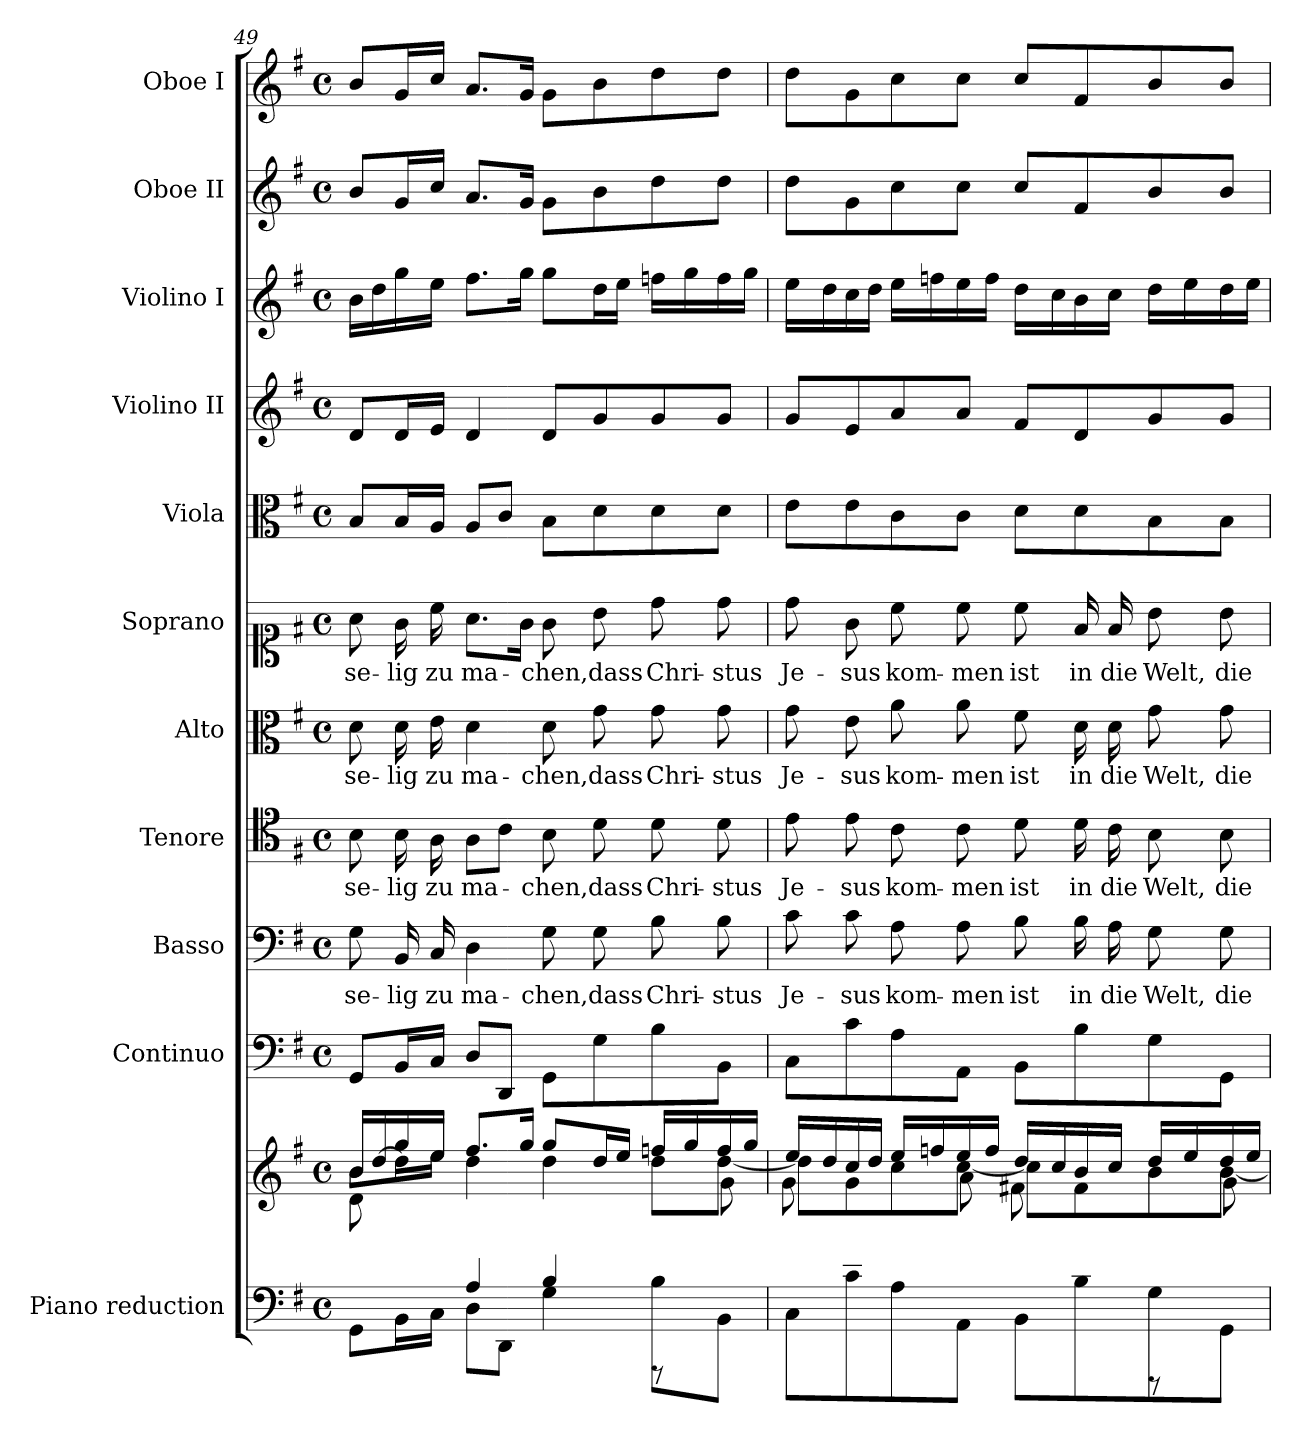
**kern	**kern	**kern	**kern	**text	**kern	**text	**kern	**text	**kern	**text	**kern	**kern	**kern	**kern	**kern
*part11	*part11	*part10	*part9	*part9	*part8	*part8	*part7	*part7	*part6	*part6	*part5	*part4	*part3	*part2	*part1
*staff12	*staff11	*staff10	*staff9	*staff9	*staff8	*staff8	*staff7	*staff7	*staff6	*staff6	*staff5	*staff4	*staff3	*staff2	*staff1
*I"Piano reduction	*	*I"Continuo	*I"Basso	*	*I"Tenore	*	*I"Alto	*	*I"Soprano	*	*I"Viola	*I"Violino II	*I"Violino I	*I"Oboe II	*I"Oboe I
*I'Pno	*	*	*	*	*	*	*	*	*	*	*	*	*	*I'Ob	*I'Ob
*clefF4	*clefG2	*clefF4	*clefF4	*	*clefC4	*	*clefC3	*	*clefC1	*	*clefC3	*clefG2	*clefG2	*clefG2	*clefG2
*k[f#]	*k[f#]	*k[f#]	*k[f#]	*	*k[f#]	*	*k[f#]	*	*k[f#]	*	*k[f#]	*k[f#]	*k[f#]	*k[f#]	*k[f#]
*M4/4	*M4/4	*M4/4	*M4/4	*	*M4/4	*	*M4/4	*	*M4/4	*	*M4/4	*M4/4	*M4/4	*M4/4	*M4/4
*met(c)	*met(c)	*met(c)	*met(c)	*	*met(c)	*	*met(c)	*	*met(c)	*	*met(c)	*met(c)	*met(c)	*met(c)	*met(c)
=49	=49	=49	=49	=49	=49	=49	=49	=49	=49	=49	=49	=49	=49	=49	=49
*^	*^	*	*	*	*	*	*	*	*	*	*	*	*	*	*
*	*	*	*^	*	*	*	*	*	*	*	*	*	*	*	*	*	*
!	!	!	!	!	!	!	!LO:LY:b	!	!LO:LY:b	!	!LO:LY:b	!	!LO:LY:b	!	!	!	!	!
8ryy	8GG\L	16b/LL	8b\L	8d\L	8GG/L	8G\	se-	8B\	se-	8d\	se-	8a\	se-	8B/L	8d/L	16b\LL	8b/L	8b/L
.	.	[16dd/	.	.	.	.	.	.	.	.	.	.	.	.	.	16dd\	.	.
!	!	!	!	!	!	!	!LO:LY:b	!	!LO:LY:b	!	!LO:LY:b	!	!LO:LY:b	!	!	!	!	!
16B/L	16BB\L	16gg/	16dd\L]	2.ryy	16BB/L	16BB/	-lig	16B\	-lig	16d\	-lig	16g\	-lig	16B/L	16d/L	16gg\	16g/L	16g/L
!	!	!	!	!	!	!	!LO:LY:b	!	!LO:LY:b	!	!LO:LY:b	!	!LO:LY:b	!	!	!	!	!
16A/JJ	16C\JJ	16ee/JJ	16ee\JJ	.	16C/JJ	16C/	zu	16A\	zu	16e\	zu	16cc\	zu	16A/JJ	16e/JJ	16ee\JJ	16cc/JJ	16cc/JJ
!	!	!	!	!	!	!	!LO:LY:b	!	!LO:LY:b	!	!LO:LY:b	!	!LO:LY:b	!	!	!	!	!
4A/	8D\L	8.ff#/L	4dd\	.	8D/L	4D\	ma-	8A\L	ma-	4d\	ma-	8.a\L	ma-	8A/L	4d/	8.ff#\L	8.a/L	8.a/L
.	8DD\J	.	.	.	8DD/J	.	.	8c\J	.	.	.	.	.	8c/J	.	.	.	.
.	.	16gg/Jk	.	.	.	.	.	.	.	.	.	16g\Jk	.	.	.	16gg\Jk	16g/Jk	16g/Jk
!	!	!	!	!	!	!	!LO:LY:b	!	!LO:LY:b	!	!LO:LY:b	!	!LO:LY:b	!	!	!	!	!
4B/	4G\	8gg/L	4dd\	.	8GG\L	8G\	-chen,	8B\	-chen,	8d\	-chen,	8g\	-chen,	8B\L	8d/L	8gg\L	8g\L	8g\L
!	!	!	!	!	!	!	!LO:LY:b	!	!LO:LY:b	!	!LO:LY:b	!	!LO:LY:b	!	!	!	!	!
.	.	16dd/L	.	.	8G\	8G\	dass	8d\	dass	8g\	dass	8b\	dass	8d\	8g/	16dd\L	8b\	8b\
.	.	16ee/JJ	.	.	.	.	.	.	.	.	.	.	.	.	.	16ee\JJ	.	.
!	!	!	!	!	!	!	!LO:LY:b	!	!LO:LY:b	!	!LO:LY:b	!	!LO:LY:b	!	!	!	!	!
8rFFF	8B\L	16ffn/LL	8dd\L	.	8B\	8B\	Chri-	8d\	Chri-	8g\	Chri-	8dd\	Chri-	8d\	8g/	16ffn\LL	8dd\	8dd\
.	.	16gg/	.	.	.	.	.	.	.	.	.	.	.	.	.	16gg\	.	.
!	!	!	!	!	!	!	!LO:LY:b	!	!LO:LY:b	!	!LO:LY:b	!	!LO:LY:b	!	!	!	!	!
8ryy	8BB\J	16ff/	[8dd\J	8g\	8BB\J	8B\	-stus	8d\	-stus	8g\	-stus	8dd\	-stus	8d\J	8g/J	16ff\	8dd\J	8dd\J
.	.	16gg/JJ	.	.	.	.	.	.	.	.	.	.	.	.	.	16gg\JJ	.	.
=50	=50	=50	=50	=50	=50	=50	=50	=50	=50	=50	=50	=50	=50	=50	=50	=50	=50	=50
!	!	!	!	!	!	!	!LO:LY:b	!	!LO:LY:b	!	!LO:LY:b	!	!LO:LY:b	!	!	!	!	!
8ryy	8C\L	16ee/LL	8dd\L]	8g\L	8C\L	8c\	Je-	8e\	Je-	8g\	Je-	8dd\	Je-	8e\L	8g/L	16ee\LL	8dd\L	8dd\L
.	.	16dd/	.	.	.	.	.	.	.	.	.	.	.	.	.	16dd\	.	.
!	!	!	!	!	!	!	!LO:LY:b	!	!LO:LY:b	!	!LO:LY:b	!	!LO:LY:b	!	!	!	!	!
8e/J	8c\	16cc/	8g\	4ryy	8c\	8c\	-sus	8e\	-sus	8e\	-sus	8g\	-sus	8e\	8e/	16cc\	8g\	8g\
.	.	16dd/JJ	.	.	.	.	.	.	.	.	.	.	.	.	.	16dd\JJ	.	.
!	!	!	!	!	!	!	!LO:LY:b	!	!LO:LY:b	!	!LO:LY:b	!	!LO:LY:b	!	!	!	!	!
8rDDD	8A\	16ee/LL	8cc\	.	8A\	8A\	kom-	8c\	kom-	8a\	kom-	8cc\	kom-	8c\	8a/	16ee\LL	8cc\	8cc\
.	.	16ffn/	.	.	.	.	.	.	.	.	.	.	.	.	.	16ffn\	.	.
!	!	!	!	!	!	!	!LO:LY:b	!	!LO:LY:b	!	!LO:LY:b	!	!LO:LY:b	!	!	!	!	!
4ryy	8AA\J	16ee/	[8cc\J	8a\	8AA\J	8A\	-men	8c\	-men	8a\	-men	8cc\	-men	8c\J	8a/J	16ee\	8cc\J	8cc\J
.	.	16ff/JJ	.	.	.	.	.	.	.	.	.	.	.	.	.	16ff\JJ	.	.
!	!	!	!	!	!	!	!LO:LY:b	!	!LO:LY:b	!	!LO:LY:b	!	!LO:LY:b	!	!	!	!	!
.	8BB\L	16dd/LL	8cc\L]	8f#X\L	8BB\L	8B\	ist	8d\	ist	8f#\	ist	8cc\	ist	8d\L	8f#/L	16dd\LL	8cc/L	8cc/L
.	.	16cc/	.	.	.	.	.	.	.	.	.	.	.	.	.	16cc\	.	.
!	!	!	!	!	!	!	!LO:LY:b	!	!LO:LY:b	!	!LO:LY:b	!	!LO:LY:b	!	!	!	!	!
8d/J	8B\	16b/	8f#\	4ryy	8B\	16B\	in	16d\	in	16d\	in	16f#/	in	8d\	8d/	16b\	8f#/	8f#/
!	!	!	!	!	!	!	!LO:LY:b	!	!LO:LY:b	!	!LO:LY:b	!	!LO:LY:b	!	!	!	!	!
.	.	16cc/JJ	.	.	.	16A\	die	16c\	die	16d\	die	16f#/	die	.	.	16cc\JJ	.	.
!	!	!	!	!	!	!	!LO:LY:b	!	!LO:LY:b	!	!LO:LY:b	!	!LO:LY:b	!	!	!	!	!
8rDDD	8G\	16dd/LL	8b\	.	8G\	8G\	Welt,	8B\	Welt,	8g\	Welt,	8b\	Welt,	8B\	8g/	16dd\LL	8b/	8b/
.	.	16ee/	.	.	.	.	.	.	.	.	.	.	.	.	.	16ee\	.	.
!	!	!	!	!	!	!	!LO:LY:b	!	!LO:LY:b	!	!LO:LY:b	!	!LO:LY:b	!	!	!	!	!
8ryy	8GG\J	16dd/	[8b\J	8g\	8GG\J	8G\	die	8B\	die	8g\	die	8b\	die	8B\J	8g/J	16dd\	8b/J	8b/J
.	.	16ee/JJ	.	.	.	.	.	.	.	.	.	.	.	.	.	16ee\JJ	.	.
*v	*v	*	*	*	*	*	*	*	*	*	*	*	*	*	*	*	*	*
*	*v	*v	*v	*	*	*	*	*	*	*	*	*	*	*	*	*	*
=	=	=	=	=	=	=	=	=	=	=	=	=	=	=	=
*-	*-	*-	*-	*-	*-	*-	*-	*-	*-	*-	*-	*-	*-	*-	*-
